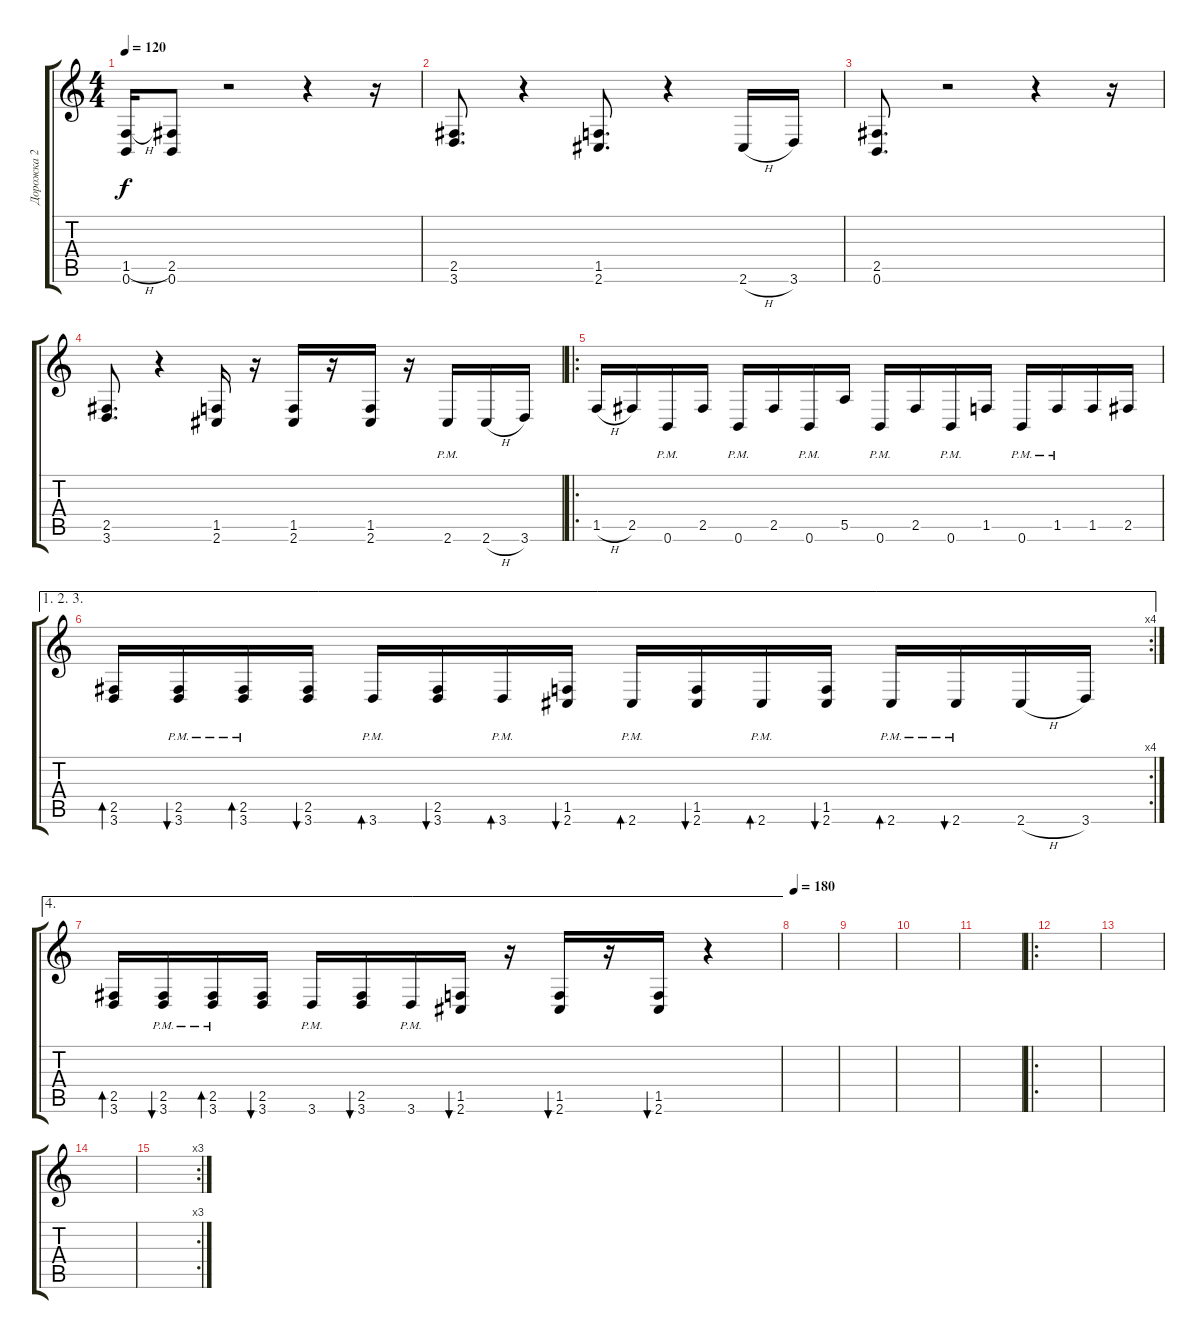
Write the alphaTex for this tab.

\track ("Дорожка 2" "Дорожка 2") {instrument acousticguitarsteel}
\staff {score tabs}
\tuning (B3 Gb3 D3 A2 E2 B1) {hide}
\ts (4 4)
\tempo 120
\clef g2
\ks c
(1.5{h} 0.6).16{dy f} (2.5 0.6).8 r.2 r.4 r.16 |
(2.5 3.6).8{d} r.4 (1.5 2.6).8{d} r.4 2.6{h}.16 3.6.16 |
(2.5 0.6).8{d} r.2 r.4 r.16 |
(2.5 3.6).8{d} r.4 (1.5 2.6).16 r.16 (1.5 2.6).16 r.16 (1.5 2.6).16 r.16 2.6{pm}.16 2.6{h}.16 3.6.16 |
\ro
1.5{h}.16 2.5.16 0.6{pm}.16 2.5.16 0.6{pm}.16 2.5.16 0.6{pm}.16 5.5.16 0.6{pm}.16 2.5.16 0.6{pm}.16 1.5.16 0.6{pm}.16 1.5{pm}.16 1.5.16 2.5.16 |
\ae (1 2 3)
\rc 4
(2.5 3.6).16{bd 240} (2.5{pm} 3.6{pm}).16{bu 240} (2.5{pm} 3.6{pm}).16{bd 240} (2.5 3.6).16{bu 240} 3.6{pm}.16{bd 240} (2.5 3.6).16{bu 240} 3.6{pm}.16{bd 240} (1.5 2.6).16{bu 240} 2.6{pm}.16{bd 240} (1.5 2.6).16{bu 240} 2.6{pm}.16{bd 240} (1.5 2.6).16{bu 240} 2.6{pm}.16{bd 240} 2.6{pm}.16{bu 240} 2.6{h}.16 3.6.16 |
\ae 4
(2.5 3.6).16{bd 240} (2.5{pm} 3.6{pm}).16{bu 240} (2.5{pm} 3.6{pm}).16{bd 240} (2.5 3.6).16{bu 240} 3.6{pm}.16 (2.5 3.6).16{bu 240} 3.6{pm}.16 (1.5 2.6).16{bu 240} r.16 (1.5 2.6).16{bu 240} r.16 (1.5 2.6).16{bu 240} r.4 |
\tempo 180
|
|
|
|
\ro
|
|
|
\rc 3
